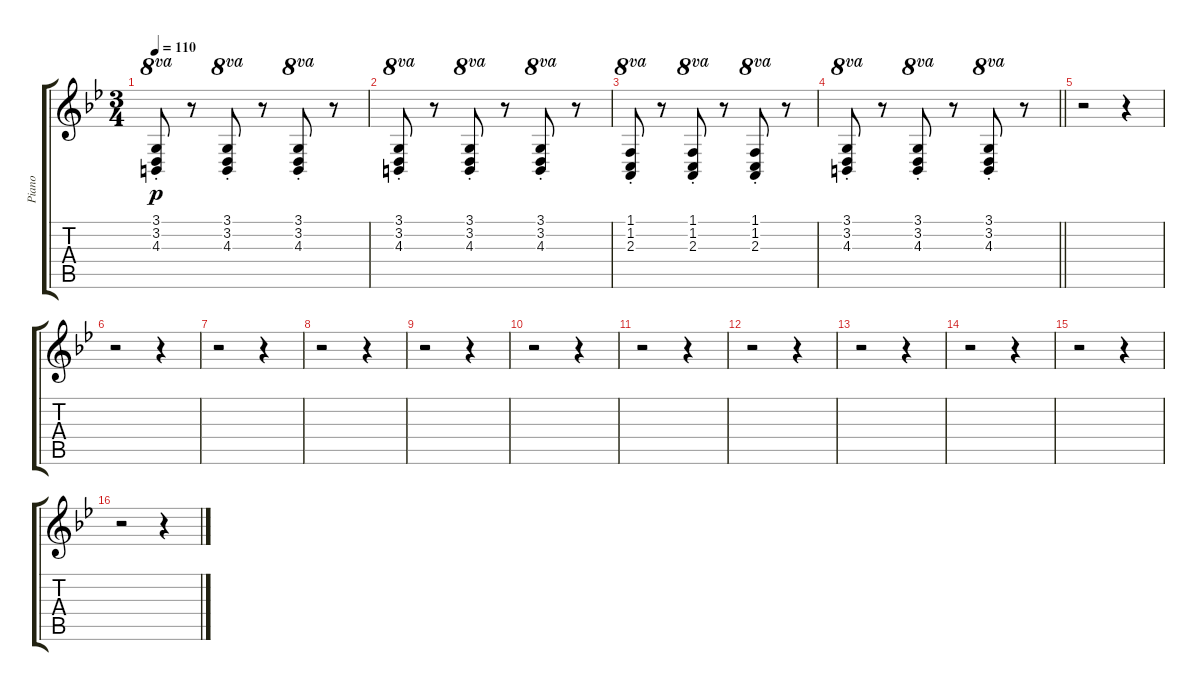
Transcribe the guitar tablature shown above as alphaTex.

\track ("Piano" "Piano") {instrument brightacousticpiano}
\staff {score tabs}
\tuning (E4 B3 G3 D3 A2 E2) {hide}
\ts (3 4)
\tempo 110
\clef g2
\ks bb
(3.1{st} 3.2{st} 4.3{st}).8{ot 8va dy p} r.8 (3.1{st} 3.2{st} 4.3{st}).8{ot 8va} r.8 (3.1{st} 3.2{st} 4.3{st}).8{ot 8va} r.8 |
(3.1{st} 3.2{st} 4.3{st}).8{ot 8va} r.8 (3.1{st} 3.2{st} 4.3{st}).8{ot 8va} r.8 (3.1{st} 3.2{st} 4.3{st}).8{ot 8va} r.8 |
(1.1{st} 1.2{st} 2.3{st}).8{ot 8va} r.8 (1.1{st} 1.2{st} 2.3{st}).8{ot 8va} r.8 (1.1{st} 1.2{st} 2.3{st}).8{ot 8va} r.8 |
\barLineRight lightlight
(3.1{st} 3.2{st} 4.3{st}).8{ot 8va} r.8 (3.1{st} 3.2{st} 4.3{st}).8{ot 8va} r.8 (3.1{st} 3.2{st} 4.3{st}).8{ot 8va} r.8 |
r.2 r.4 |
r.2 r.4 |
r.2 r.4 |
r.2 r.4 |
r.2 r.4 |
r.2 r.4 |
r.2 r.4 |
r.2 r.4 |
r.2 r.4 |
r.2 r.4 |
r.2 r.4 |
r.2 r.4
